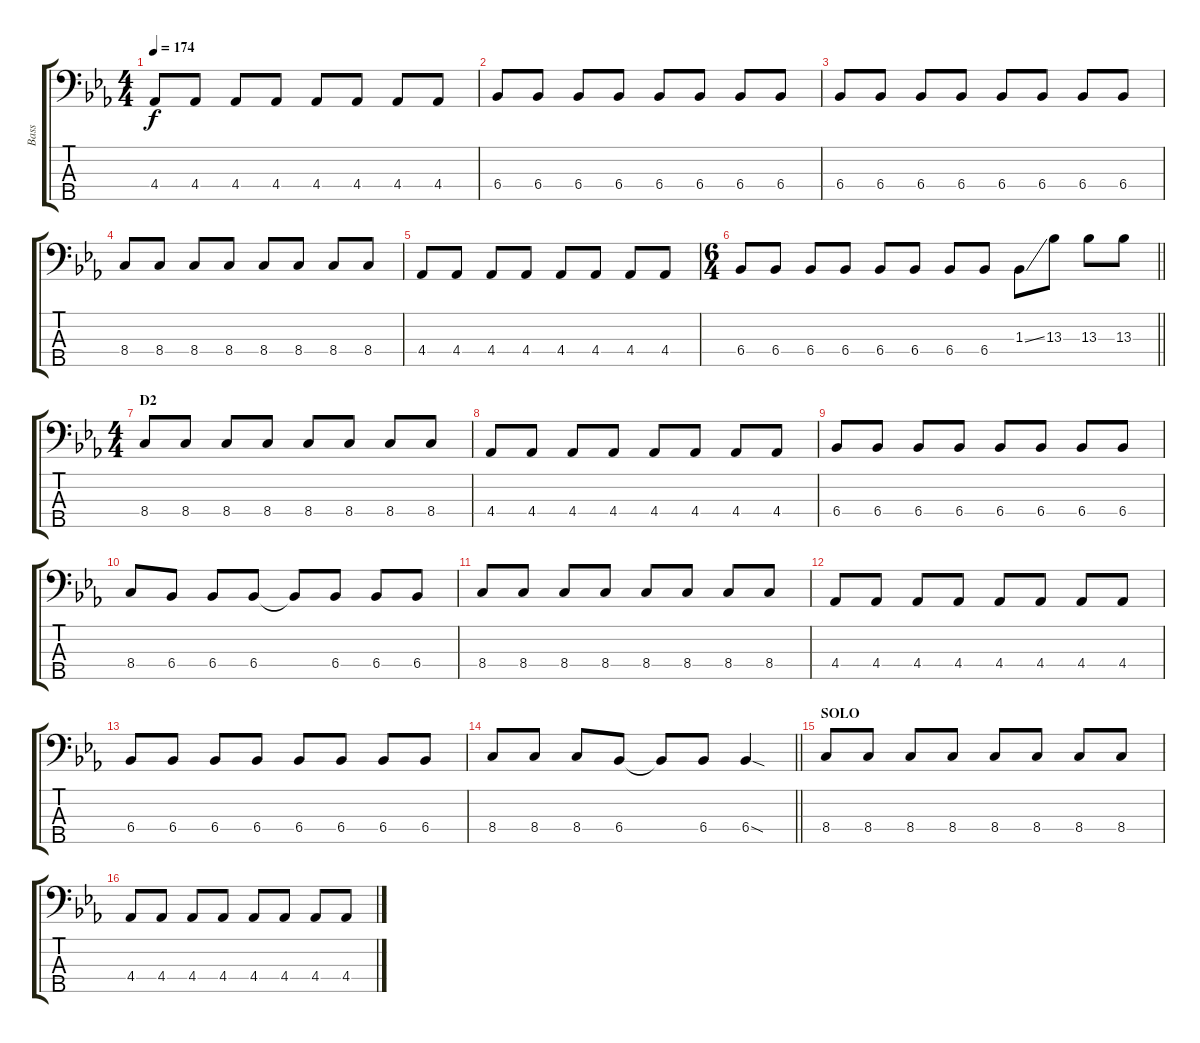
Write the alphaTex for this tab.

\track ("Bass" "Bass") {instrument electricbassfinger}
\staff {score tabs}
\tuning (G2 D2 A1 E1 B0) {hide}
\ts (4 4)
\tempo 174
\clef f4
\ks eb
4.4.8{dy f} 4.4.8 4.4.8 4.4.8 4.4.8 4.4.8 4.4.8 4.4.8 |
6.4.8 6.4.8 6.4.8 6.4.8 6.4.8 6.4.8 6.4.8 6.4.8 |
6.4.8 6.4.8 6.4.8 6.4.8 6.4.8 6.4.8 6.4.8 6.4.8 |
8.4.8 8.4.8 8.4.8 8.4.8 8.4.8 8.4.8 8.4.8 8.4.8 |
4.4.8 4.4.8 4.4.8 4.4.8 4.4.8 4.4.8 4.4.8 4.4.8 |
\ts (6 4)
\barLineRight lightlight
6.4.8 6.4.8 6.4.8 6.4.8 6.4.8 6.4.8 6.4.8 6.4.8 1.3{ss}.8 13.3.8 13.3.8 13.3.8 |
\ts (4 4)
\section ("" "D2")
8.4.8 8.4.8 8.4.8 8.4.8 8.4.8 8.4.8 8.4.8 8.4.8 |
4.4.8 4.4.8 4.4.8 4.4.8 4.4.8 4.4.8 4.4.8 4.4.8 |
6.4.8 6.4.8 6.4.8 6.4.8 6.4.8 6.4.8 6.4.8 6.4.8 |
8.4.8 6.4.8 6.4.8 6.4.8 6.4{t}.8 6.4.8 6.4.8 6.4.8 |
8.4.8 8.4.8 8.4.8 8.4.8 8.4.8 8.4.8 8.4.8 8.4.8 |
4.4.8 4.4.8 4.4.8 4.4.8 4.4.8 4.4.8 4.4.8 4.4.8 |
6.4.8 6.4.8 6.4.8 6.4.8 6.4.8 6.4.8 6.4.8 6.4.8 |
\barLineRight lightlight
8.4.8 8.4.8 8.4.8 6.4.8 6.4{t}.8 6.4.8 6.4{sod}.4 |
\section ("" "SOLO")
8.4.8 8.4.8 8.4.8 8.4.8 8.4.8 8.4.8 8.4.8 8.4.8 |
4.4.8 4.4.8 4.4.8 4.4.8 4.4.8 4.4.8 4.4.8 4.4.8
